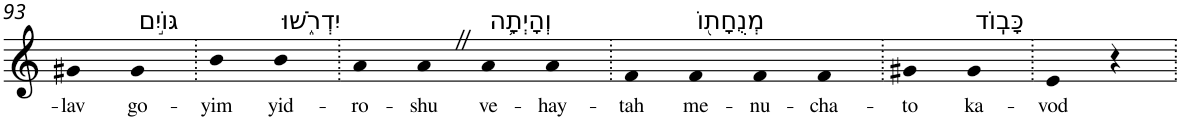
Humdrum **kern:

**kern	**text
*part1	*part1
*staff1	*staff1
*I"Piano	*
*I'Pno	*
!!LO:PB:g=z
*clefG2	*
*k[]	*
=93	=93
!	!LO:LY:b
4g#X	-lav
!LO:TX:a:t=גּוֹיִ֣ם	!
!	!LO:LY:b
4g#	go-
=94.	=94.
!	!LO:LY:b
4b	-yim
!LO:TX:a:t=יִדְרֹ֑שׁוּ	!
!	!LO:LY:b
4b	yid-
=95.	=95.
!	!LO:LY:b
4a	-ro-
!	!LO:LY:b
4aZ	-shu
!LO:TX:a:t=וְהָיְתָ֥ה	!
!	!LO:LY:b
4a	ve-
!	!LO:LY:b
4a	-hay-
=96.	=96.
!	!LO:LY:b
4f	-tah
!LO:TX:a:t=מְנֻחָת֖וֹ	!
!	!LO:LY:b
4f	me-
!	!LO:LY:b
4f	-nu-
!	!LO:LY:b
4f	-cha-
=97.	=97.
!	!LO:LY:b
4g#X	-to
!LO:TX:a:t=כָּבֽוֹד	!
!	!LO:LY:b
4g#	ka-
=98.	=98.
!	!LO:LY:b
4e	-vod
4r	.
=.	=.
*-	*-
